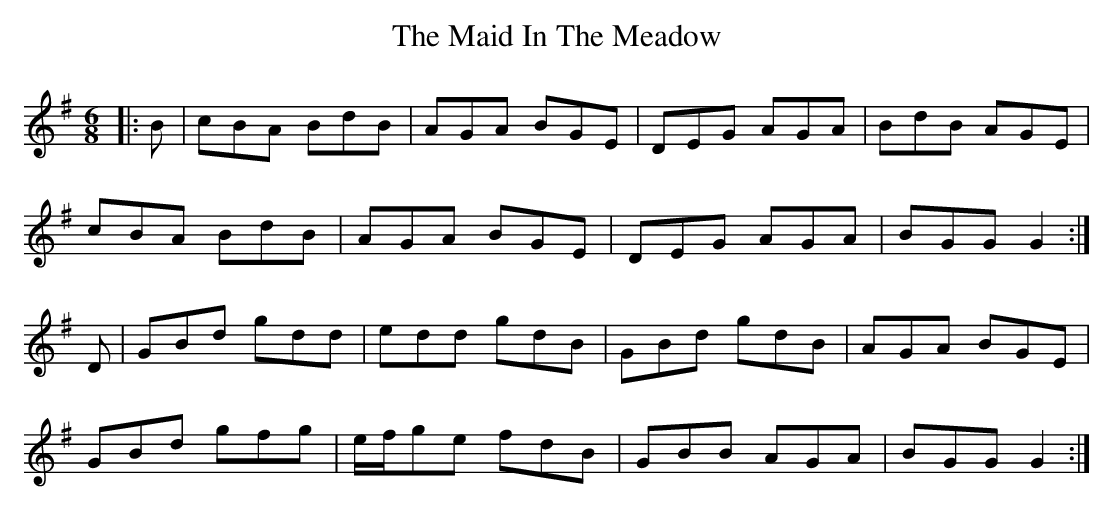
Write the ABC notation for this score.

X:1
T: The Maid In The Meadow
M: 6/8
L: 1/8
K: Gmaj
|:B|cBA BdB|AGA BGE|DEG AGA|BdB AGE|
cBA BdB|AGA BGE|DEG AGA|BGG G2:|
D|GBd gdd|edd gdB|GBd gdB|AGA BGE|
GBd gfg|e/f/ge fdB|GBB AGA|BGG G2:|
